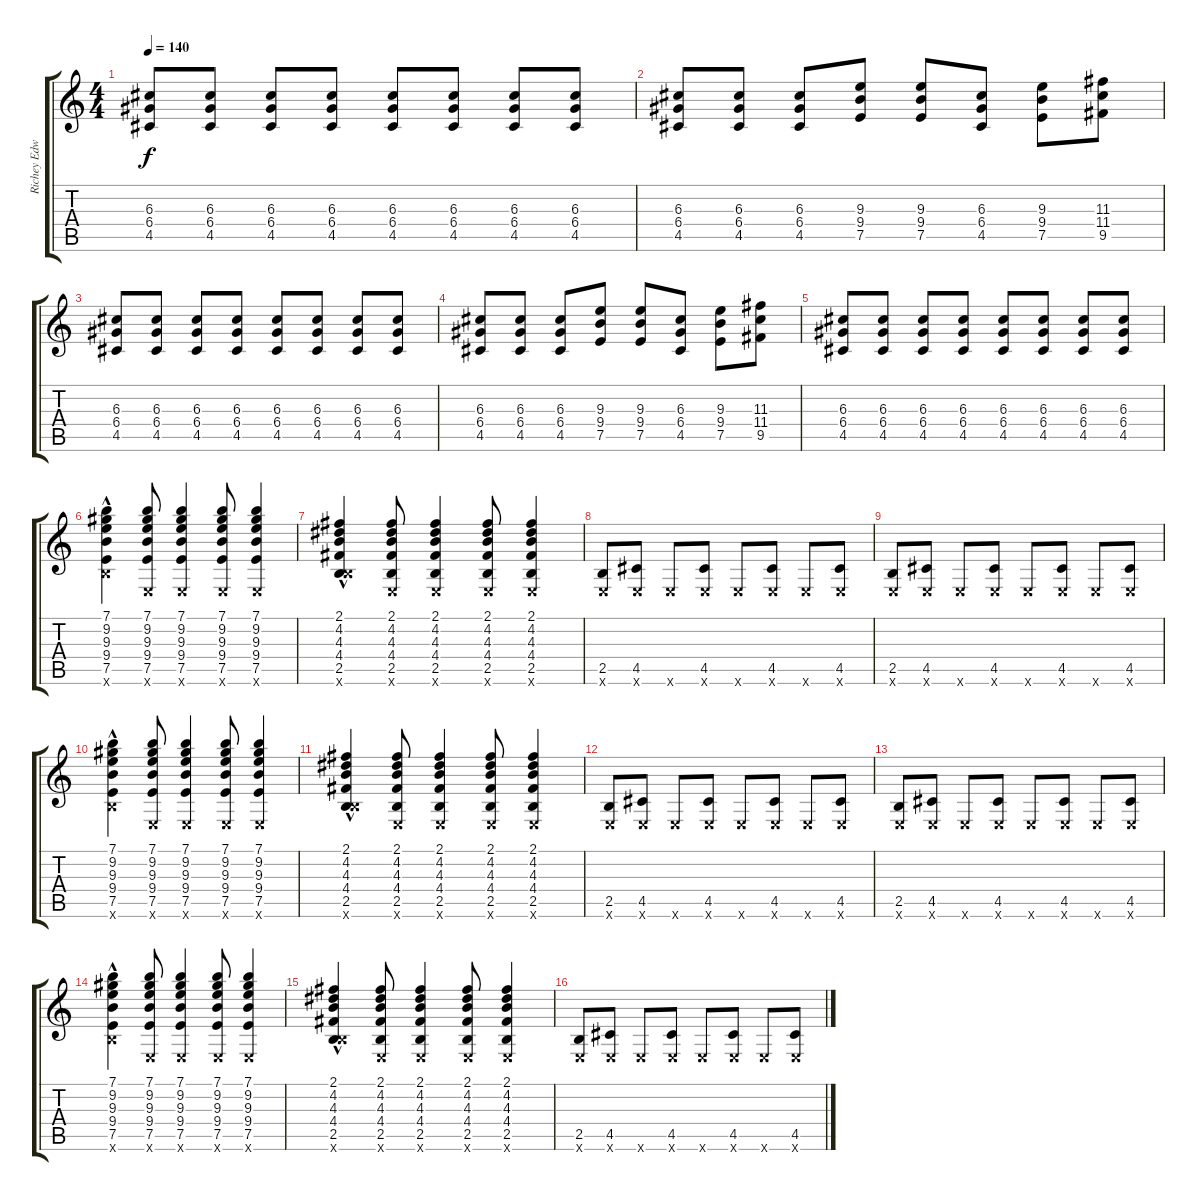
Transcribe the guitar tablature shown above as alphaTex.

\track ("Richey Edwards (sort of)" "Richey Edw") {instrument overdrivenguitar}
\staff {score tabs}
\tuning (E4 B3 G3 D3 A2 E2) {hide}
\ts (4 4)
\tempo 140
\clef g2
\ks c
(6.3 6.4 4.5).8{dy f} (6.3 6.4 4.5).8 (6.3 6.4 4.5).8 (6.3 6.4 4.5).8 (6.3 6.4 4.5).8 (6.3 6.4 4.5).8 (6.3 6.4 4.5).8 (6.3 6.4 4.5).8 |
(6.3 6.4 4.5).8 (6.3 6.4 4.5).8 (6.3 6.4 4.5).8 (9.3 9.4 7.5).8 (9.3 9.4 7.5).8 (6.3 6.4 4.5).8 (9.3 9.4 7.5).8 (11.3 11.4 9.5).8 |
(6.3 6.4 4.5).8 (6.3 6.4 4.5).8 (6.3 6.4 4.5).8 (6.3 6.4 4.5).8 (6.3 6.4 4.5).8 (6.3 6.4 4.5).8 (6.3 6.4 4.5).8 (6.3 6.4 4.5).8 |
(6.3 6.4 4.5).8 (6.3 6.4 4.5).8 (6.3 6.4 4.5).8 (9.3 9.4 7.5).8 (9.3 9.4 7.5).8 (6.3 6.4 4.5).8 (9.3 9.4 7.5).8 (11.3 11.4 9.5).8 |
(6.3 6.4 4.5).8 (6.3 6.4 4.5).8 (6.3 6.4 4.5).8 (6.3 6.4 4.5).8 (6.3 6.4 4.5).8 (6.3 6.4 4.5).8 (6.3 6.4 4.5).8 (6.3 6.4 4.5).8 |
(7.1 9.2{hac} 9.3 9.4 7.5 7.6{x}).4 (7.1 9.2 9.3 9.4 7.5 0.6{x}).8 (7.1 9.2 9.3 9.4 7.5 0.6{x}).4 (7.1 9.2 9.3 9.4 7.5 0.6{x}).8 (7.1 9.2 9.3 9.4 7.5 0.6{x}).4 |
(2.1 4.2{hac} 4.3 4.4 2.5 7.6{x}).4 (2.1 4.2 4.3 4.4 2.5 0.6{x}).8 (2.1 4.2 4.3 4.4 2.5 0.6{x}).4 (2.1 4.2 4.3 4.4 2.5 0.6{x}).8 (2.1 4.2 4.3 4.4 2.5 0.6{x}).4 |
(2.5 0.6{x}).8 (4.5 0.6{x}).8 0.6{x}.8 (4.5 0.6{x}).8 0.6{x}.8 (4.5 0.6{x}).8 0.6{x}.8 (4.5 0.6{x}).8 |
(2.5 0.6{x}).8 (4.5 0.6{x}).8 0.6{x}.8 (4.5 0.6{x}).8 0.6{x}.8 (4.5 0.6{x}).8 0.6{x}.8 (4.5 0.6{x}).8 |
(7.1 9.2{hac} 9.3 9.4 7.5 7.6{x}).4 (7.1 9.2 9.3 9.4 7.5 0.6{x}).8 (7.1 9.2 9.3 9.4 7.5 0.6{x}).4 (7.1 9.2 9.3 9.4 7.5 0.6{x}).8 (7.1 9.2 9.3 9.4 7.5 0.6{x}).4 |
(2.1 4.2{hac} 4.3 4.4 2.5 7.6{x}).4 (2.1 4.2 4.3 4.4 2.5 0.6{x}).8 (2.1 4.2 4.3 4.4 2.5 0.6{x}).4 (2.1 4.2 4.3 4.4 2.5 0.6{x}).8 (2.1 4.2 4.3 4.4 2.5 0.6{x}).4 |
(2.5 0.6{x}).8 (4.5 0.6{x}).8 0.6{x}.8 (4.5 0.6{x}).8 0.6{x}.8 (4.5 0.6{x}).8 0.6{x}.8 (4.5 0.6{x}).8 |
(2.5 0.6{x}).8 (4.5 0.6{x}).8 0.6{x}.8 (4.5 0.6{x}).8 0.6{x}.8 (4.5 0.6{x}).8 0.6{x}.8 (4.5 0.6{x}).8 |
(7.1 9.2{hac} 9.3 9.4 7.5 7.6{x}).4 (7.1 9.2 9.3 9.4 7.5 0.6{x}).8 (7.1 9.2 9.3 9.4 7.5 0.6{x}).4 (7.1 9.2 9.3 9.4 7.5 0.6{x}).8 (7.1 9.2 9.3 9.4 7.5 0.6{x}).4 |
(2.1 4.2{hac} 4.3 4.4 2.5 7.6{x}).4 (2.1 4.2 4.3 4.4 2.5 0.6{x}).8 (2.1 4.2 4.3 4.4 2.5 0.6{x}).4 (2.1 4.2 4.3 4.4 2.5 0.6{x}).8 (2.1 4.2 4.3 4.4 2.5 0.6{x}).4 |
(2.5 0.6{x}).8 (4.5 0.6{x}).8 0.6{x}.8 (4.5 0.6{x}).8 0.6{x}.8 (4.5 0.6{x}).8 0.6{x}.8 (4.5 0.6{x}).8
